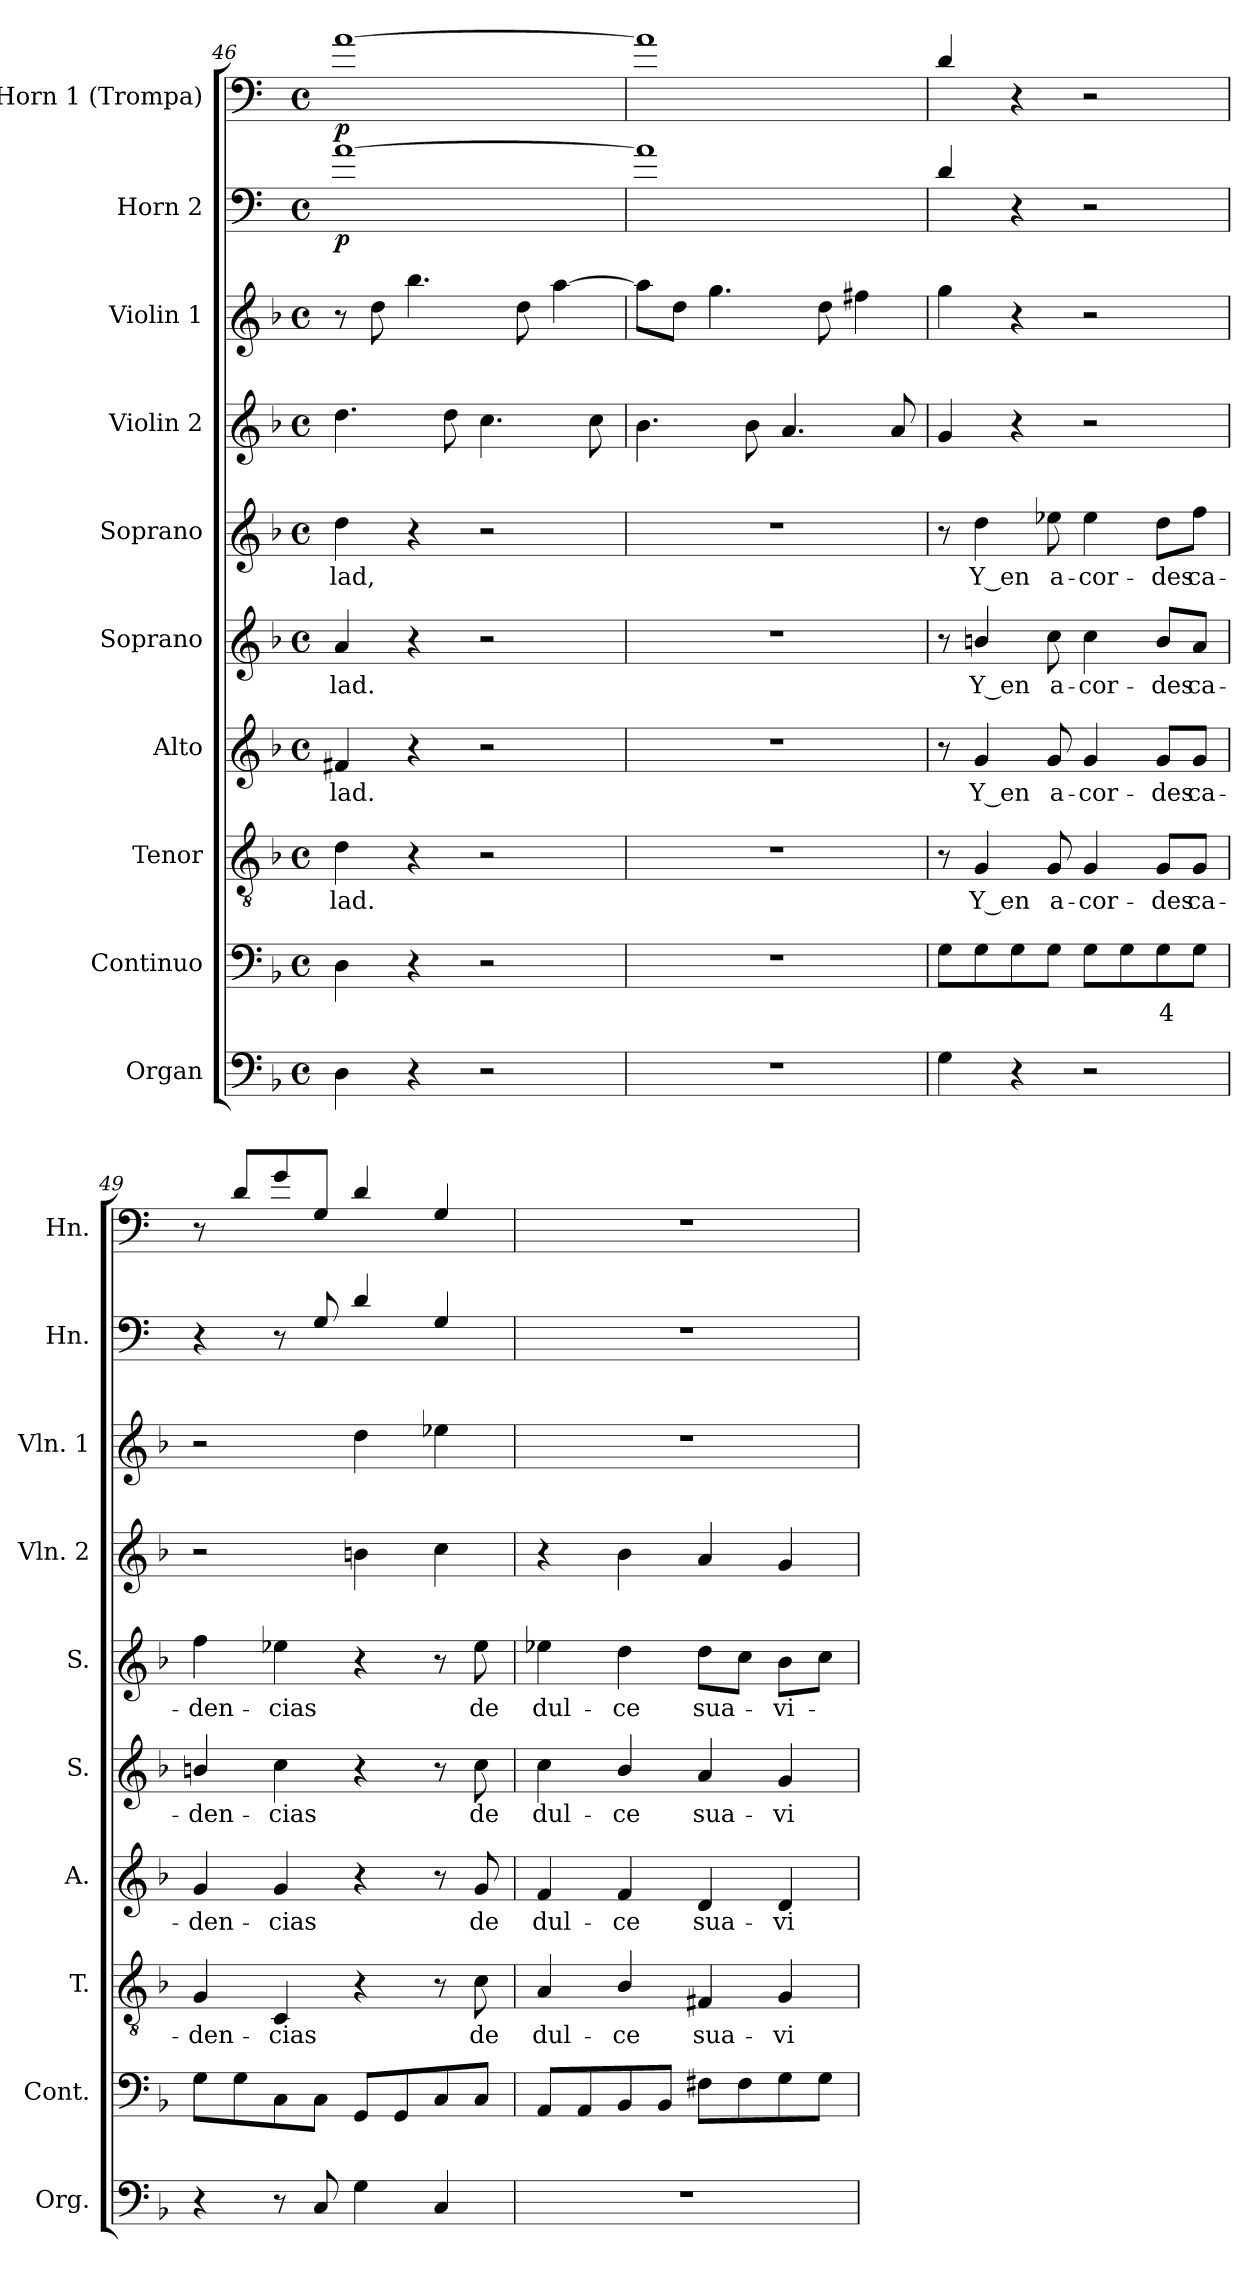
**kern	**kern	**text	**kern	**text	**kern	**text	**kern	**text	**kern	**text	**kern	**kern	**kern	**dynam	**kern	**dynam
*part10	*part9	*part9	*part8	*part8	*part7	*part7	*part6	*part6	*part5	*part5	*part4	*part3	*part2	*part2	*part1	*part1
*staff10	*staff9	*staff9	*staff8	*staff8	*staff7	*staff7	*staff6	*staff6	*staff5	*staff5	*staff4	*staff3	*staff2	*staff2	*staff1	*staff1
*I"Organ	*I"Continuo	*	*I"Tenor	*	*I"Alto	*	*I"Soprano	*	*I"Soprano	*	*I"Violin 2	*I"Violin 1	*I"Horn  2	*	*I"Horn  1 (Trompa)	*
*I'Org.	*I'Cont.	*	*I'T.	*	*I'A.	*	*I'S.	*	*I'S.	*	*I'Vln. 2	*I'Vln. 1	*I'Hn.	*	*I'Hn.	*
*clefF4	*clefF4	*	*clefGv2	*	*clefG2	*	*clefG2	*	*clefG2	*	*clefG2	*clefG2	*clefF4	*	*clefF4	*
*	*	*	*ITrd7c12	*	*	*	*	*	*	*	*	*	*ITrd4c7	*	*ITrd4c7	*
*k[b-]	*k[b-]	*	*k[b-]	*	*k[b-]	*	*k[b-]	*	*k[b-]	*	*k[b-]	*k[b-]	*k[b-]	*	*k[b-]	*
*M4/4	*M4/4	*	*M4/4	*	*M4/4	*	*M4/4	*	*M4/4	*	*M4/4	*M4/4	*M4/4	*	*M4/4	*
*met(c)	*met(c)	*	*met(c)	*	*met(c)	*	*met(c)	*	*met(c)	*	*met(c)	*met(c)	*met(c)	*	*met(c)	*
=46	=46	=46	=46	=46	=46	=46	=46	=46	=46	=46	=46	=46	=46	=46	=46	=46
!	!	!	!	!LO:LY:b	!	!LO:LY:b	!	!LO:LY:b	!	!LO:LY:b	!	!	!	!LO:DY:b	!	!LO:DY:b
4D\	4D\	.	4D\	-lad.	4f#X/	-lad.	4a/	-lad.	4dd\	-lad,	4.dd\	8r	[1d	p	[1d	p
.	.	.	.	.	.	.	.	.	.	.	.	8dd\	.	.	.	.
4r	4r	.	4r	.	4r	.	4r	.	4r	.	.	4.bb-\	.	.	.	.
.	.	.	.	.	.	.	.	.	.	.	8dd\	.	.	.	.	.
2r	2r	.	2r	.	2r	.	2r	.	2r	.	4.cc\	.	.	.	.	.
.	.	.	.	.	.	.	.	.	.	.	.	8dd\	.	.	.	.
.	.	.	.	.	.	.	.	.	.	.	.	[4aa\	.	.	.	.
.	.	.	.	.	.	.	.	.	.	.	8cc\	.	.	.	.	.
=47	=47	=47	=47	=47	=47	=47	=47	=47	=47	=47	=47	=47	=47	=47	=47	=47
1r	1r	.	1r	.	1r	.	1r	.	1r	.	4.b-\	8aa\L]	1d]	.	1d]	.
.	.	.	.	.	.	.	.	.	.	.	.	8dd\J	.	.	.	.
.	.	.	.	.	.	.	.	.	.	.	.	4.gg\	.	.	.	.
.	.	.	.	.	.	.	.	.	.	.	8b-\	.	.	.	.	.
.	.	.	.	.	.	.	.	.	.	.	4.a/	.	.	.	.	.
.	.	.	.	.	.	.	.	.	.	.	.	8dd\	.	.	.	.
.	.	.	.	.	.	.	.	.	.	.	.	4ff#X\	.	.	.	.
.	.	.	.	.	.	.	.	.	.	.	8a/	.	.	.	.	.
=48	=48	=48	=48	=48	=48	=48	=48	=48	=48	=48	=48	=48	=48	=48	=48	=48
4G\	8G\L	.	8r	.	8r	.	8r	.	8r	.	4g/	4gg\	4G/	.	4G/	.
!	!	!	!	!LO:LY:b	!	!LO:LY:b	!	!LO:LY:b	!	!LO:LY:b	!	!	!	!	!	!
.	8G\	.	4GG/	Y_en	4g/	Y_en	4bn/	Y_en	4dd\	Y_en	.	.	.	.	.	.
4r	8G\	.	.	.	.	.	.	.	.	.	4r	4r	4r	.	4r	.
!	!	!	!	!LO:LY:b	!	!LO:LY:b	!	!LO:LY:b	!	!LO:LY:b	!	!	!	!	!	!
.	8G\J	.	8GG/	a-	8g/	a-	8cc\	a-	8ee-X\	a-	.	.	.	.	.	.
!	!	!	!	!LO:LY:b	!	!LO:LY:b	!	!LO:LY:b	!	!LO:LY:b	!	!	!	!	!	!
2r	8G\L	.	4GG/	-cor-	4g/	-cor-	4cc\	-cor-	4ee-\	-cor-	2r	2r	2r	.	2r	.
.	8G\	.	.	.	.	.	.	.	.	.	.	.	.	.	.	.
!	!	!LO:LY:b	!	!LO:LY:b	!	!LO:LY:b	!	!LO:LY:b	!	!LO:LY:b	!	!	!	!	!	!
.	8G\	4	8GG/L	-des	8g/L	-des	8b/L	-des	8dd\L	-des	.	.	.	.	.	.
!	!	!	!	!LO:LY:b	!	!LO:LY:b	!	!LO:LY:b	!	!LO:LY:b	!	!	!	!	!	!
.	8G\J	.	8GG/J	ca-	8g/J	ca-	8a/J	ca-	8ff\J	ca-	.	.	.	.	.	.
=49	=49	=49	=49	=49	=49	=49	=49	=49	=49	=49	=49	=49	=49	=49	=49	=49
!	!	!	!	!LO:LY:b	!	!LO:LY:b	!	!LO:LY:b	!	!LO:LY:b	!	!	!	!	!	!
4r	8G\L	.	4GG/	-den-	4g/	-den-	4bn/	-den-	4ff\	-den-	2r	2r	4r	.	8r	.
.	8G\	.	.	.	.	.	.	.	.	.	.	.	.	.	8G/L	.
!	!	!	!	!LO:LY:b	!	!LO:LY:b	!	!LO:LY:b	!	!LO:LY:b	!	!	!	!	!	!
8r	8C\	.	4CC/	-cias	4g/	-cias	4cc\	-cias	4ee-X\	-cias	.	.	8r	.	8c/	.
8C/	8C\J	.	.	.	.	.	.	.	.	.	.	.	8C/	.	8C/J	.
4G\	8GG/L	.	4r	.	4r	.	4r	.	4r	.	4bn\	4dd\	4G/	.	4G/	.
.	8GG/	.	.	.	.	.	.	.	.	.	.	.	.	.	.	.
4C/	8C/	.	8r	.	8r	.	8r	.	8r	.	4cc\	4ee-X\	4C/	.	4C/	.
!	!	!	!	!LO:LY:b	!	!LO:LY:b	!	!LO:LY:b	!	!LO:LY:b	!	!	!	!	!	!
.	8C/J	.	8C\	de	8g/	de	8cc\	de	8ee-\	de	.	.	.	.	.	.
!!LO:PB:g=z
=50	=50	=50	=50	=50	=50	=50	=50	=50	=50	=50	=50	=50	=50	=50	=50	=50
!	!	!	!	!LO:LY:b	!	!LO:LY:b	!	!LO:LY:b	!	!LO:LY:b	!	!	!	!	!	!
1r	8AA/L	.	4AA/	dul-	4f/	dul-	4cc\	dul-	4ee-X\	dul-	4r	1r	1r	.	1r	.
.	8AA/	.	.	.	.	.	.	.	.	.	.	.	.	.	.	.
!	!	!	!	!LO:LY:b	!	!LO:LY:b	!	!LO:LY:b	!	!LO:LY:b	!	!	!	!	!	!
.	8BB-/	.	4BB-/	-ce	4f/	-ce	4b-/	-ce	4dd\	-ce	4b-\	.	.	.	.	.
.	8BB-/J	.	.	.	.	.	.	.	.	.	.	.	.	.	.	.
!	!	!	!	!LO:LY:b	!	!LO:LY:b	!	!LO:LY:b	!	!LO:LY:b	!	!	!	!	!	!
.	8F#X\L	.	4FF#X/	sua-	4d/	sua-	4a/	sua-	8dd\L	sua-	4a/	.	.	.	.	.
.	8F#\	.	.	.	.	.	.	.	8cc\J	.	.	.	.	.	.	.
!	!	!	!	!LO:LY:b	!	!LO:LY:b	!	!LO:LY:b	!	!LO:LY:b	!	!	!	!	!	!
.	8G\	.	4GG/	-vi-	4d/	-vi-	4g/	-vi-	8b-\L	-vi-	4g/	.	.	.	.	.
.	8G\J	.	.	.	.	.	.	.	8cc\J	.	.	.	.	.	.	.
=	=	=	=	=	=	=	=	=	=	=	=	=	=	=	=	=
*-	*-	*-	*-	*-	*-	*-	*-	*-	*-	*-	*-	*-	*-	*-	*-	*-
